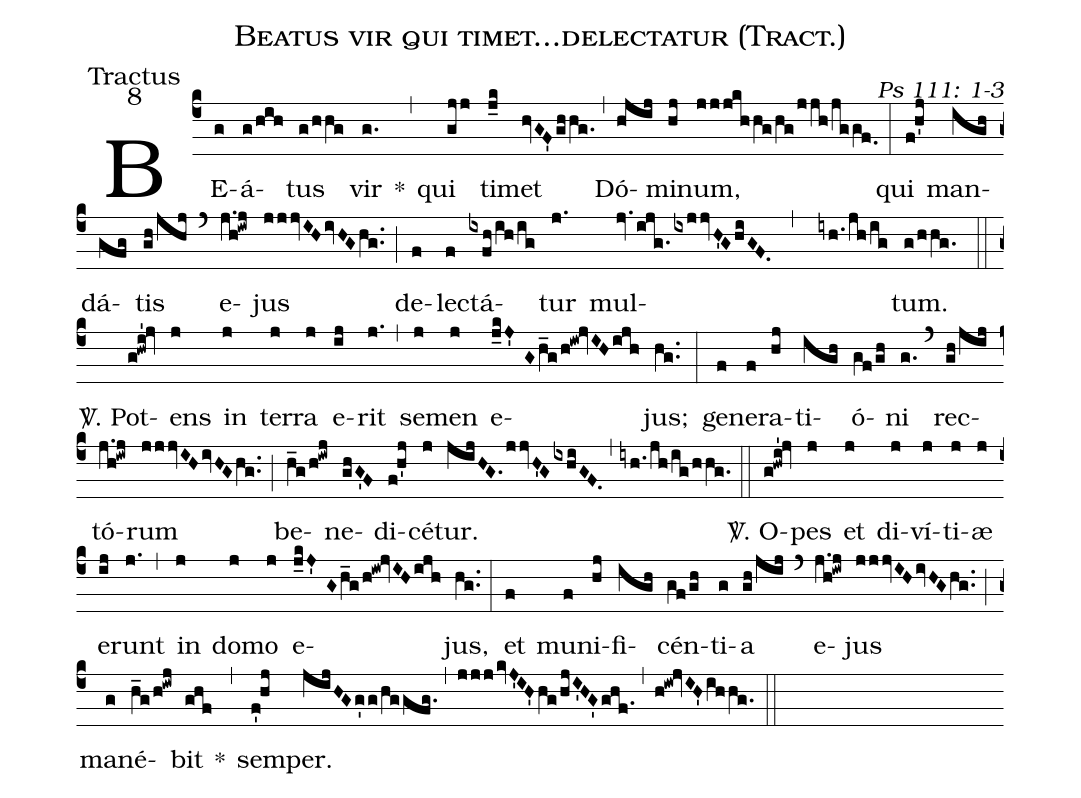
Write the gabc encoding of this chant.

name: Beatus vir qui timet...delectatur (Tract.);
office-part: Tractus;
mode: 8;
commentary: Ps 111: 1-3;
%%
(c4) BE(g)á(g/hih)tus(g/hhg) vir(g.) *(,) qui(gjj) ti(j_k)met(hvGF'ghhg.) (,) Dó(hjij)mi(hj)num,(jjjkhhg/hg/jjh/jggf.0) (:)
qui(f!h'j) man(igh)dá(gfg)tis(gh/jhj) (`) e(j.h!iwj)jus(jjjvIH/ivHG/hg..) (;) de(f)lec(f)tá(ixfh/ih/ig)tur(j.) mul(jv./ijg./ixjjvH'G/hiGF.,iyh./jh/ig)tum.(g/hhg.) (::)
<sp>V/</sp>. Pot(g!hwi'!jv)ens(j) in(j) ter(j)ra(j) e(ij)rit(j.) (,) se(j)men(j) e(j_kJ'G/h_g/h!iw!jvIHijh)jus;(hg..) (:)
ge(f)ne(f)ra(hj)ti(igh)ó(gf/gh)ni(g.) (`) rec(gh/jij)tó(j.h!iwj)rum(jjjvIH/ivHG/hg..) (;) be(h_g/h!iwj)ne(ghG'F)di(f!h'j)cé(j)tur.(jijHG./jjvH'G/ixhiGF.) (,) (iyh./jh/ig/hhg.) (::)
<sp>V/</sp>. O(g!hwi'!jv)pes(j) et(j) di(j)ví(j)ti(j)æ(j) e(ij)runt(j.) (,) in(j) do(j)mo(j) e(j_kJ'G/h_g/h!iw!jvIH/ijh)jus,(hg..) (:)
et(f) mu(f)ni(hj)fi(igh)cén(gf/gh)ti(g)a(gh/jij) (`) e(j.h!iwj)jus(jjjvIH/ivHG/hg..) (;) ma(g)né(h_g/h!iwj)bit(ghf) *(,) sem(f'!hj)per.(jijHG/g'g/hggfg.) (,) (jjj/kvJ'IH'/hg/hjI'HG'/ghf.1) (,) (h!iw!jvIH'/ihhg.) (::)
